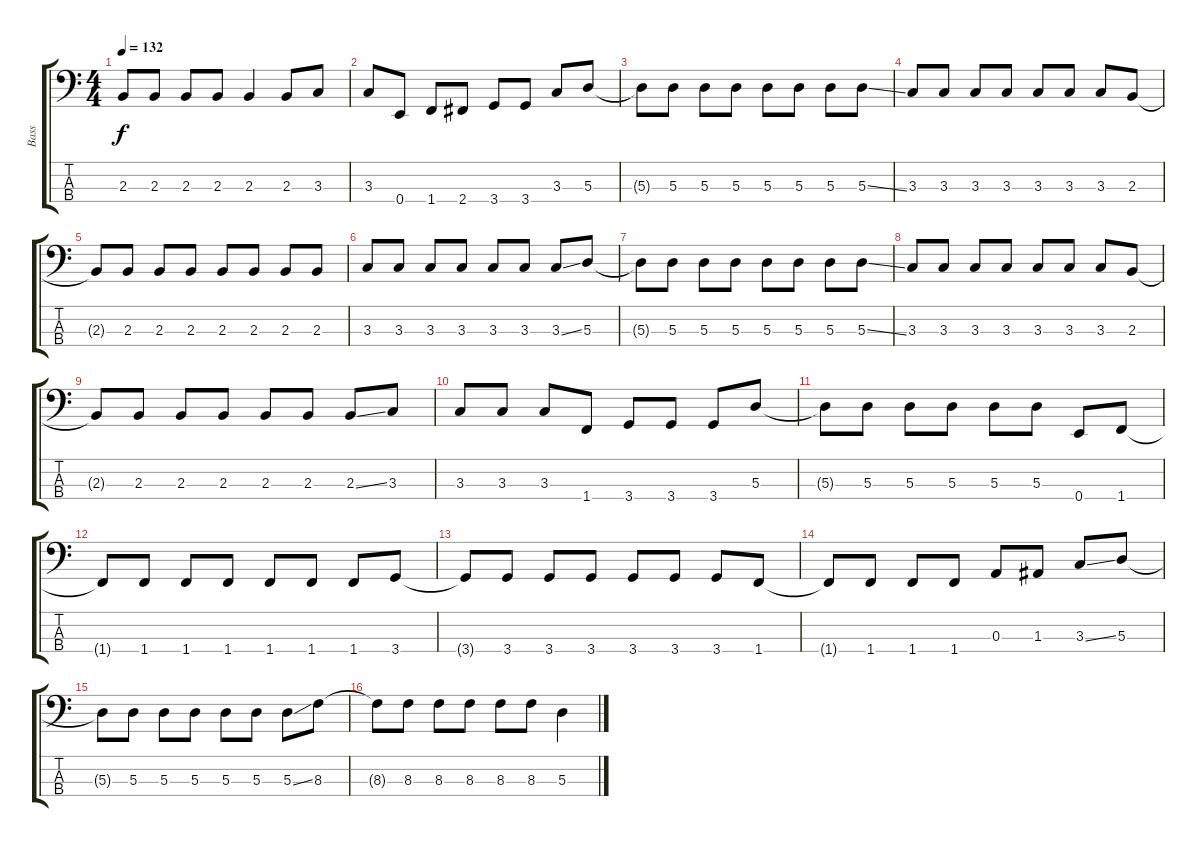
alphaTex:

\track ("Bass" "Bass") {instrument electricbassfinger}
\staff {score tabs}
\tuning (G2 D2 A1 E1) {hide}
\ts (4 4)
\tempo 132
\clef f4
\ks c
2.3{t}.8{dy f} 2.3.8 2.3.8 2.3.8 2.3.4 2.3.8 3.3.8 |
3.3.8 0.4.8 1.4.8 2.4.8 3.4.8 3.4.8 3.3.8 5.3.8 |
5.3{t}.8 5.3.8 5.3.8 5.3.8 5.3.8 5.3.8 5.3.8 5.3{ss}.8 |
3.3.8 3.3.8 3.3.8 3.3.8 3.3.8 3.3.8 3.3.8 2.3.8 |
2.3{t}.8 2.3.8 2.3.8 2.3.8 2.3.8 2.3.8 2.3.8 2.3.8 |
3.3.8 3.3.8 3.3.8 3.3.8 3.3.8 3.3.8 3.3{ss}.8 5.3.8 |
5.3{t}.8 5.3.8 5.3.8 5.3.8 5.3.8 5.3.8 5.3.8 5.3{ss}.8 |
3.3.8 3.3.8 3.3.8 3.3.8 3.3.8 3.3.8 3.3.8 2.3.8 |
2.3{t}.8 2.3.8 2.3.8 2.3.8 2.3.8 2.3.8 2.3{ss}.8 3.3.8 |
3.3.8 3.3.8 3.3.8 1.4.8 3.4.8 3.4.8 3.4.8 5.3.8 |
5.3{t}.8 5.3.8 5.3.8 5.3.8 5.3.8 5.3.8 0.4.8 1.4.8 |
1.4{t}.8 1.4.8 1.4.8 1.4.8 1.4.8 1.4.8 1.4.8 3.4.8 |
3.4{t}.8 3.4.8 3.4.8 3.4.8 3.4.8 3.4.8 3.4.8 1.4.8 |
1.4{t}.8 1.4.8 1.4.8 1.4.8 0.3.8 1.3.8 3.3{ss}.8 5.3.8 |
5.3{t}.8 5.3.8 5.3.8 5.3.8 5.3.8 5.3.8 5.3{ss}.8 8.3.8 |
8.3{t}.8 8.3.8 8.3.8 8.3.8 8.3.8 8.3.8 5.3{ss}.4
